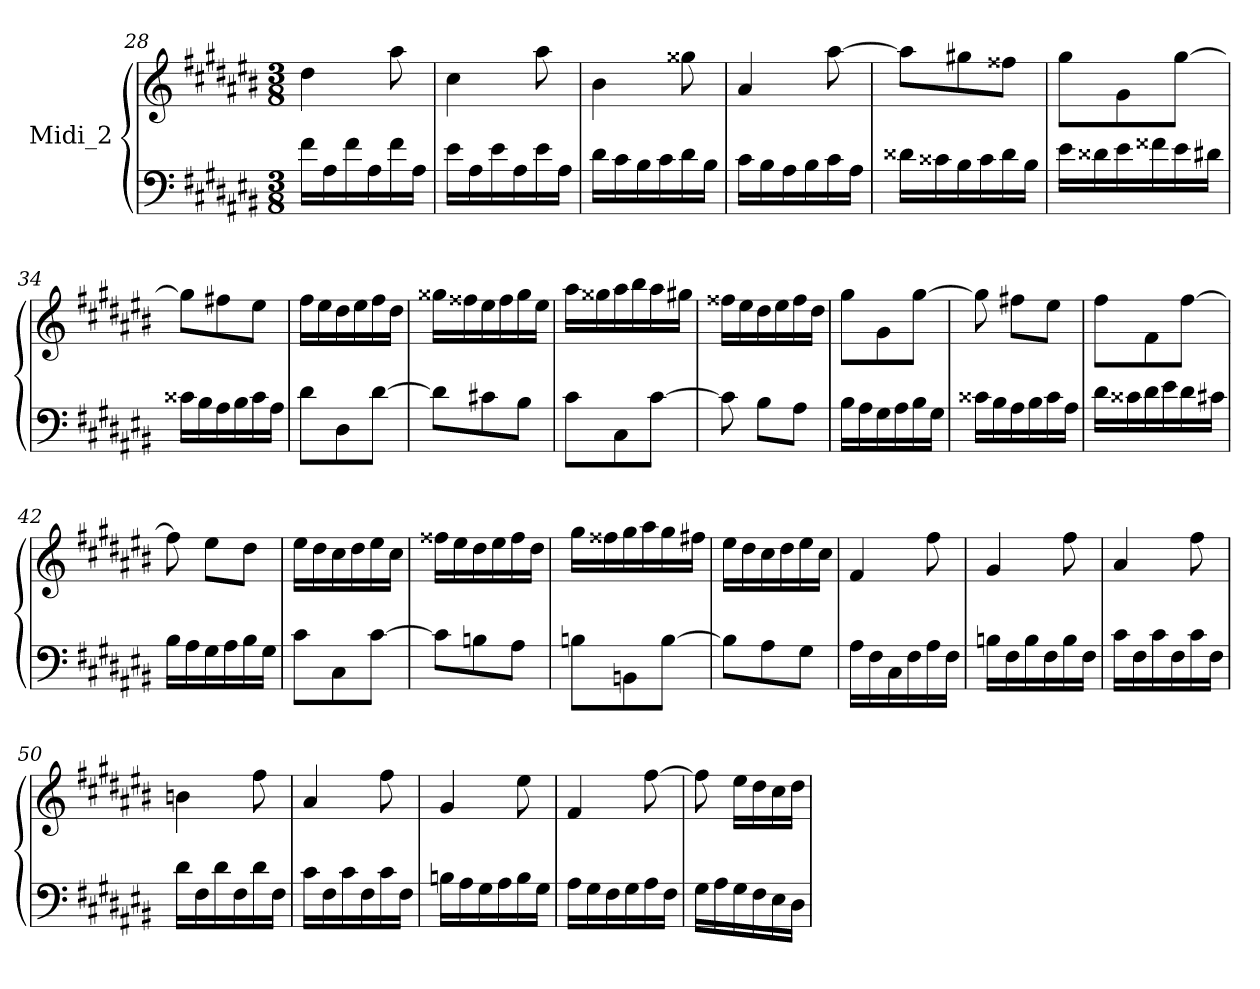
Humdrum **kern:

**kern	**kern
*part1	*part1
*staff2	*staff1
*I"Midi_2	*
*clefF4	*clefG2
*k[f#c#g#d#a#e#b#]	*k[f#c#g#d#a#e#b#]
*C#:	*C#:
*M3/8	*M3/8
=28	=28
16f#LL	4dd#
16A#	.
16f#	.
16A#	.
16f#	8aa#
16A#JJ	.
=29	=29
16e#LL	4cc#
16A#	.
16e#	.
16A#	.
16e#	8aa#
16A#JJ	.
=30	=30
16d#LL	4b#
16c#	.
16B#	.
16c#	.
16d#	8gg##X
16B#JJ	.
!!LO:LB:g=z
=31	=31
16c#LL	4a#
16B#	.
16A#	.
16B#	.
16c#	[8aa#
16A#JJ	.
=32	=32
16d##XLL	8aa#L]
16c##X	.
16B#	8gg#X
16c##	.
16d##	8ff##XJ
16B#JJ	.
=33	=33
16e#LL	8gg#L
16d##X	.
16e#	8g#
16f##X	.
16e#	[8gg#J
16d#XJJ	.
=34	=34
16c##XLL	8gg#L]
16B#	.
16A#	8ff#X
16B#	.
16c##	8ee#J
16A#JJ	.
=35	=35
8d#L	16ff#LL
.	16ee#
8D#	16dd#
.	16ee#
[8d#J	16ff#
.	16dd#JJ
=36	=36
8d#L]	16gg##XLL
.	16ff##X
8c#X	16ee#
.	16ff##
8B#J	16gg##
.	16ee#JJ
!!LO:LB:g=z
=37	=37
8c#L	16aa#LL
.	16gg##X
8C#	16aa#
.	16bb#
[8c#J	16aa#
.	16gg#XJJ
=38	=38
8c#]	16ff##XLL
.	16ee#
8B#L	16dd#
.	16ee#
8A#J	16ff##
.	16dd#JJ
=39	=39
16B#LL	8gg#L
16A#	.
16G#	8g#
16A#	.
16B#	[8gg#J
16G#JJ	.
=40	=40
16c##XLL	8gg#]
16B#	.
16A#	8ff#XL
16B#	.
16c##	8ee#J
16A#JJ	.
=41	=41
16d#LL	8ff#L
16c##X	.
16d#	8f#
16e#	.
16d#	[8ff#J
16c#XJJ	.
=42	=42
16B#LL	8ff#]
16A#	.
16G#	8ee#L
16A#	.
16B#	8dd#J
16G#JJ	.
!!LO:LB:g=z
=43	=43
8c#L	16ee#LL
.	16dd#
8C#	16cc#
.	16dd#
[8c#J	16ee#
.	16cc#JJ
=44	=44
8c#L]	16ff##XLL
.	16ee#
8Bn	16dd#
.	16ee#
8A#J	16ff##
.	16dd#JJ
=45	=45
8BnL	16gg#LL
.	16ff##X
8BBn	16gg#
.	16aa#
[8BJ	16gg#
.	16ff#XJJ
=46	=46
8BL]	16ee#LL
.	16dd#
8A#	16cc#
.	16dd#
8G#J	16ee#
.	16cc#JJ
=47	=47
16A#LL	4f#
16F#	.
16C#	.
16F#	.
16A#	8ff#
16F#JJ	.
=48	=48
16BnLL	4g#
16F#	.
16B	.
16F#	.
16B	8ff#
16F#JJ	.
!!LO:LB:g=z
=49	=49
16c#LL	4a#
16F#	.
16c#	.
16F#	.
16c#	8ff#
16F#JJ	.
=50	=50
16d#LL	4bn
16F#	.
16d#	.
16F#	.
16d#	8ff#
16F#JJ	.
=51	=51
16c#LL	4a#
16F#	.
16c#	.
16F#	.
16c#	8ff#
16F#JJ	.
=52	=52
16BnLL	4g#
16A#	.
16G#	.
16A#	.
16B	8ee#
16G#JJ	.
=53	=53
16A#LL	4f#
16G#	.
16F#	.
16G#	.
16A#	[8ff#
16F#JJ	.
=54	=54
16G#LL	8ff#]
16A#	.
16G#	16ee#LL
16F#	16dd#
16E#	16cc#
16D#JJ	16dd#JJ
=	=
*-	*-
